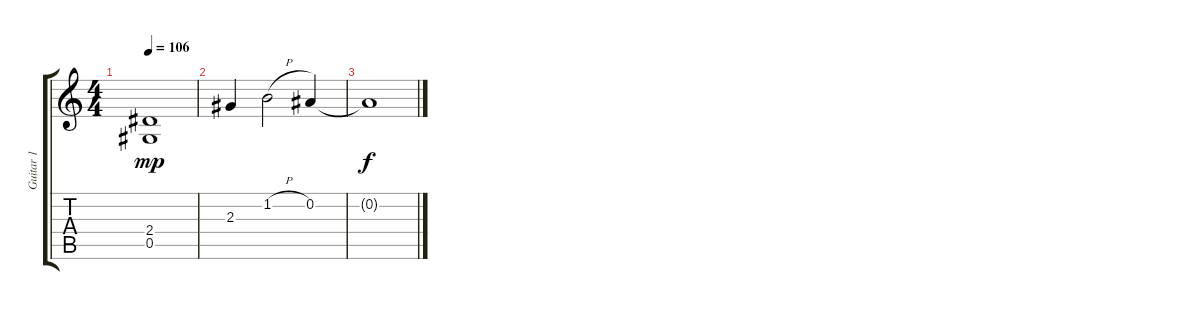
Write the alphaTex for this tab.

\track ("Guitar 1" "Guitar 1") {instrument acousticguitarsteel}
\staff {score tabs}
\tuning (Eb4 Bb3 Gb3 Db3 Ab2 Eb2) {hide}
\ts (4 4)
\tempo 106
\clef g2
\ks c
(2.4 0.5).1{dy mp} |
2.3.4 1.2{h}.2 0.2.4 |
0.2{t}.1{dy f}
